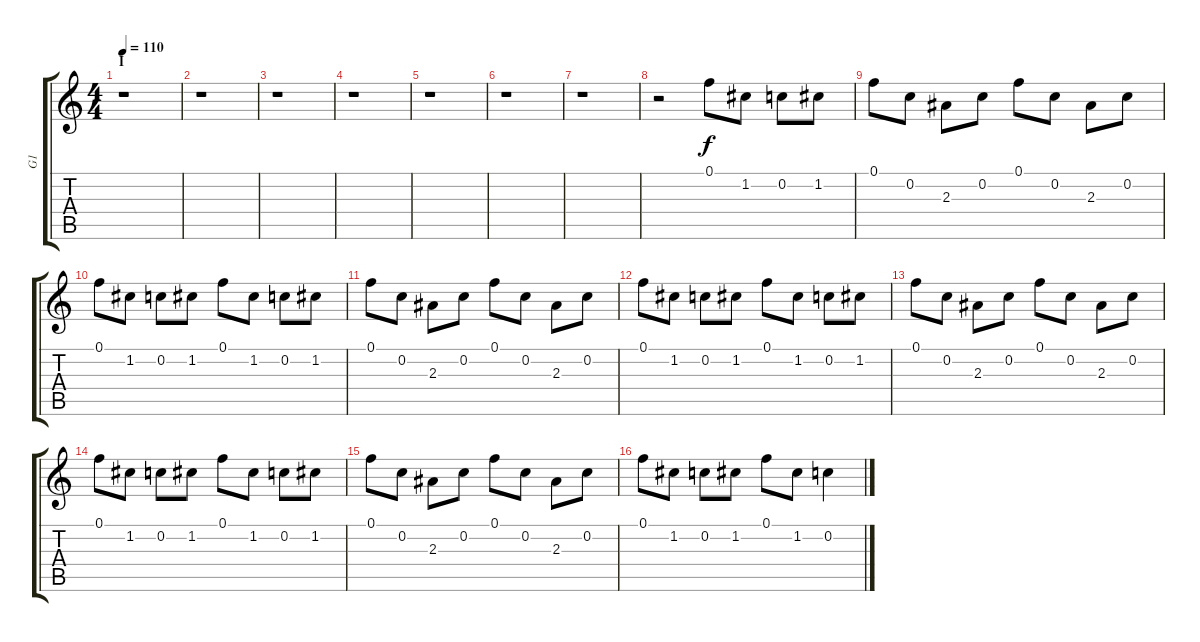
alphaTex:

\track ("G1" "G1") {instrument overdrivenguitar}
\staff {score tabs}
\tuning (F4 C4 Ab3 Eb3 Bb2 F2) {hide}
\ts (4 4)
\section ("" "I")
\tempo 110
\clef g2
\ks c
r.1{dy f instrument overdrivenguitar} |
r.1 |
r.1 |
r.1 |
r.1 |
r.1 |
r.1 |
r.2 0.1.8{volume 12} 1.2.8 0.2.8 1.2.8 |
0.1.8 0.2.8 2.3.8 0.2.8 0.1.8 0.2.8 2.3.8 0.2.8 |
0.1.8 1.2.8 0.2.8 1.2.8 0.1.8 1.2.8 0.2.8 1.2.8 |
0.1.8 0.2.8 2.3.8 0.2.8 0.1.8 0.2.8 2.3.8 0.2.8 |
0.1.8 1.2.8 0.2.8 1.2.8 0.1.8 1.2.8 0.2.8 1.2.8 |
0.1.8 0.2.8 2.3.8 0.2.8 0.1.8 0.2.8 2.3.8 0.2.8 |
0.1.8 1.2.8 0.2.8 1.2.8 0.1.8 1.2.8 0.2.8 1.2.8 |
0.1.8 0.2.8 2.3.8 0.2.8 0.1.8 0.2.8 2.3.8 0.2.8 |
0.1.8 1.2.8 0.2.8 1.2.8 0.1.8 1.2.8 0.2{ss}.4
